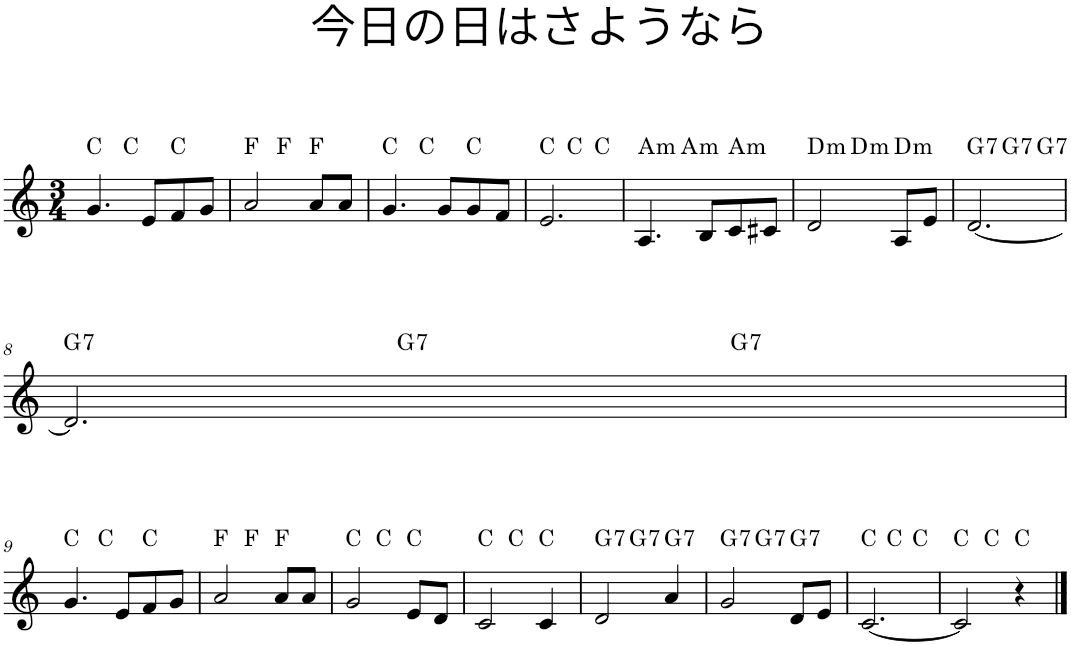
**kern	**harte
*part1	*part1
*staff1	*
*I"Piano	*
*I'Pno.	*
*clefG2	*
*k[]	*
*M3/4	*
=1	=1
*^	*
4.g/	4ryy	C:maj
.	2ryy	C:maj
8e/L	.	.
8f/	.	C:maj
8g/J	.	.
=2	=2	=2
2a/	4ryy	F:maj
.	2ryy	F:maj
8a/L	.	F:maj
8a/J	.	.
=3	=3	=3
4.g/	4ryy	C:maj
.	2ryy	C:maj
8g/L	.	.
8g/	.	C:maj
8f/J	.	.
=4	=4	=4
*	*^	*
2.e/	4ryy	2ryy	C:maj
.	2ryy	.	C:maj
.	.	4ryy	C:maj
=5	=5	=5	=5
!	!	!	!LO:H:kt=m
*	*v	*v	*
4.A/	4ryy	A:min
!	!	!LO:H:kt=m
.	2ryy	A:min
8B/L	.	.
!	!	!LO:H:kt=m
8c/	.	A:min
8c#X/J	.	.
=6	=6	=6
!	!	!LO:H:kt=m
2d/	4ryy	D:min
!	!	!LO:H:kt=m
.	2ryy	D:min
!	!	!LO:H:kt=m
8A/L	.	D:min
8e/J	.	.
=7	=7	=7
!	!	!LO:H:kt=7
*	*^	*
[<2.d/	4ryy	2ryy	G:7
!	!	!	!LO:H:kt=7
.	2ryy	.	G:7
!	!	!	!LO:H:kt=7
.	.	4ryy	G:7
!!LO:LB:g=z	!!	!!
=8	=8	=8	=8
!	!	!	!LO:H:kt=7
2.d/]	4ryy	2ryy	G:7
!	!	!	!LO:H:kt=7
.	2ryy	.	G:7
!	!	!	!LO:H:kt=7
.	.	4ryy	G:7
*	*v	*v	*
!!LO:LB:g=z
=9	=9	=9
4.g/	4ryy	C:maj
.	2ryy	C:maj
8e/L	.	.
8f/	.	C:maj
8g/J	.	.
=10	=10	=10
2a/	4ryy	F:maj
.	2ryy	F:maj
8a/L	.	F:maj
8a/J	.	.
=11	=11	=11
2g/	4ryy	C:maj
.	2ryy	C:maj
8e/L	.	C:maj
8d/J	.	.
=12	=12	=12
2c/	4ryy	C:maj
.	2ryy	C:maj
4c/	.	C:maj
=13	=13	=13
!	!	!LO:H:kt=7
2d/	4ryy	G:7
!	!	!LO:H:kt=7
.	2ryy	G:7
!	!	!LO:H:kt=7
4a/	.	G:7
=14	=14	=14
!	!	!LO:H:kt=7
2g/	4ryy	G:7
!	!	!LO:H:kt=7
.	2ryy	G:7
!	!	!LO:H:kt=7
8d/L	.	G:7
8e/J	.	.
=15	=15	=15
*	*^	*
[<2.c/	4ryy	2ryy	C:maj
.	2ryy	.	C:maj
.	.	4ryy	C:maj
*	*v	*v	*
=16	=16	=16
2c/]	4ryy	C:maj
.	2ryy	C:maj
4r	.	C:maj
*v	*v	*
==	==
*-	*-
